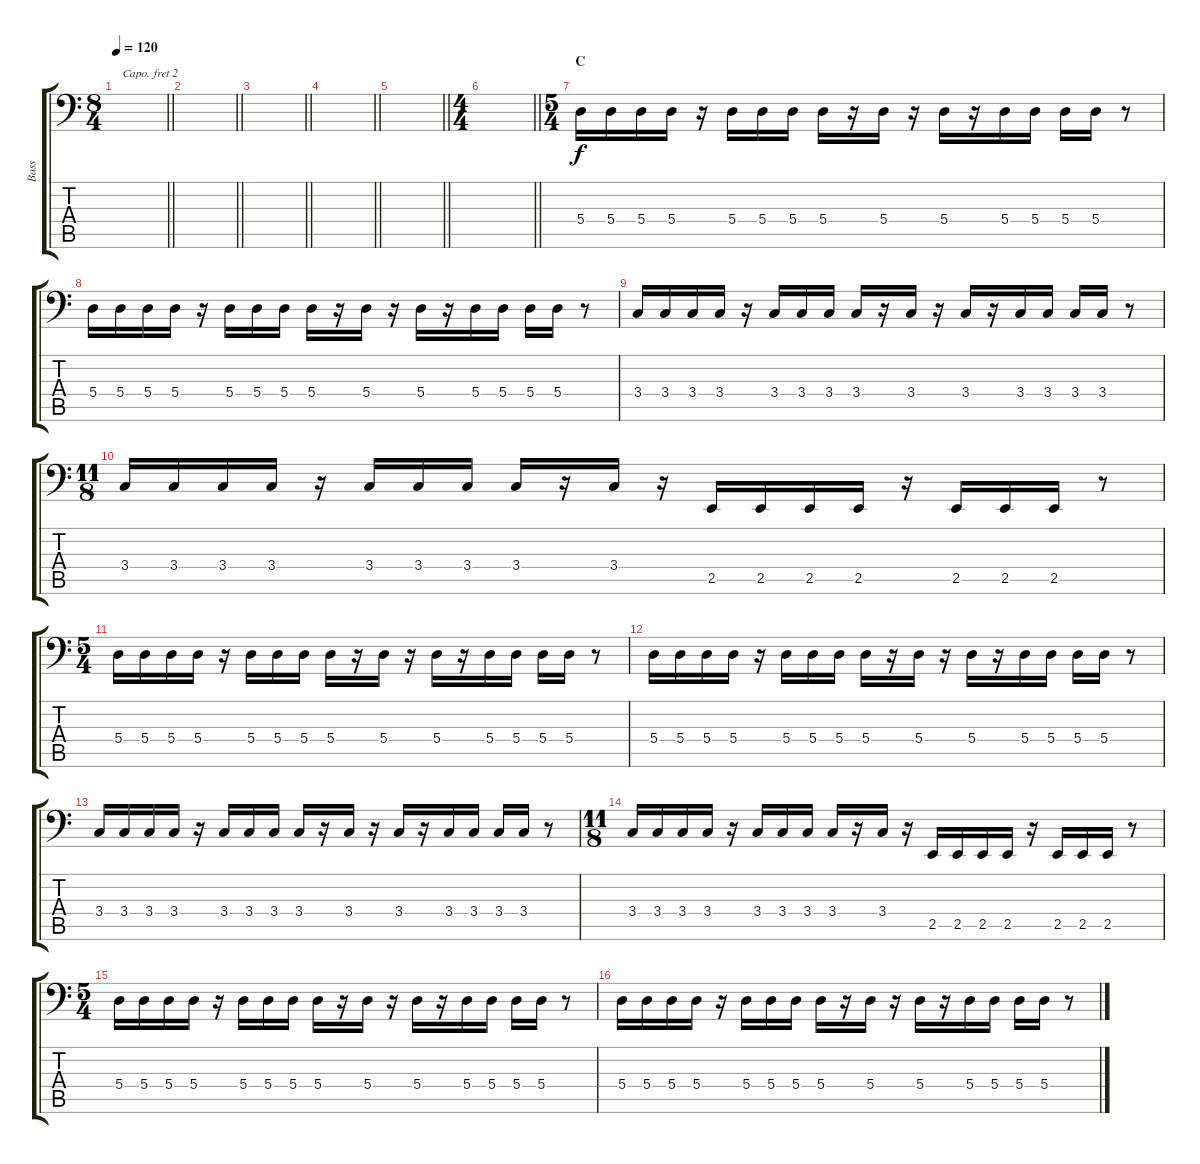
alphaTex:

\track ("Bass" "Bass") {instrument electricbasspick}
\staff {score tabs}
\capo 2
\tuning (Bb2 F2 C2 G1 C1 A0) {hide}
\ts (8 4)
\tempo 120
\clef f4
\barLineRight lightlight
\ks c
|
\barLineRight lightlight
|
\barLineRight lightlight
|
\barLineRight lightlight
|
\barLineRight lightlight
|
\ts (4 4)
\barLineRight lightlight
|
\ts (5 4)
\section ("" "C")
5.4.16 5.4.16 5.4.16 5.4.16 r.16 5.4.16 5.4.16 5.4.16 5.4.16 r.16 5.4.16 r.16 5.4.16 r.16 5.4.16 5.4.16 5.4.16 5.4.16 r.8 |
5.4.16 5.4.16 5.4.16 5.4.16 r.16 5.4.16 5.4.16 5.4.16 5.4.16 r.16 5.4.16 r.16 5.4.16 r.16 5.4.16 5.4.16 5.4.16 5.4.16 r.8 |
3.4.16 3.4.16 3.4.16 3.4.16 r.16 3.4.16 3.4.16 3.4.16 3.4.16 r.16 3.4.16 r.16 3.4.16 r.16 3.4.16 3.4.16 3.4.16 3.4.16 r.8 |
\ts (11 8)
3.4.16 3.4.16 3.4.16 3.4.16 r.16 3.4.16 3.4.16 3.4.16 3.4.16 r.16 3.4.16 r.16 2.5.16 2.5.16 2.5.16 2.5.16 r.16 2.5.16 2.5.16 2.5.16 r.8 |
\ts (5 4)
5.4.16 5.4.16 5.4.16 5.4.16 r.16 5.4.16 5.4.16 5.4.16 5.4.16 r.16 5.4.16 r.16 5.4.16 r.16 5.4.16 5.4.16 5.4.16 5.4.16 r.8 |
5.4.16 5.4.16 5.4.16 5.4.16 r.16 5.4.16 5.4.16 5.4.16 5.4.16 r.16 5.4.16 r.16 5.4.16 r.16 5.4.16 5.4.16 5.4.16 5.4.16 r.8 |
3.4.16 3.4.16 3.4.16 3.4.16 r.16 3.4.16 3.4.16 3.4.16 3.4.16 r.16 3.4.16 r.16 3.4.16 r.16 3.4.16 3.4.16 3.4.16 3.4.16 r.8 |
\ts (11 8)
3.4.16 3.4.16 3.4.16 3.4.16 r.16 3.4.16 3.4.16 3.4.16 3.4.16 r.16 3.4.16 r.16 2.5.16 2.5.16 2.5.16 2.5.16 r.16 2.5.16 2.5.16 2.5.16 r.8 |
\ts (5 4)
5.4.16 5.4.16 5.4.16 5.4.16 r.16 5.4.16 5.4.16 5.4.16 5.4.16 r.16 5.4.16 r.16 5.4.16 r.16 5.4.16 5.4.16 5.4.16 5.4.16 r.8 |
5.4.16 5.4.16 5.4.16 5.4.16 r.16 5.4.16 5.4.16 5.4.16 5.4.16 r.16 5.4.16 r.16 5.4.16 r.16 5.4.16 5.4.16 5.4.16 5.4.16 r.8
